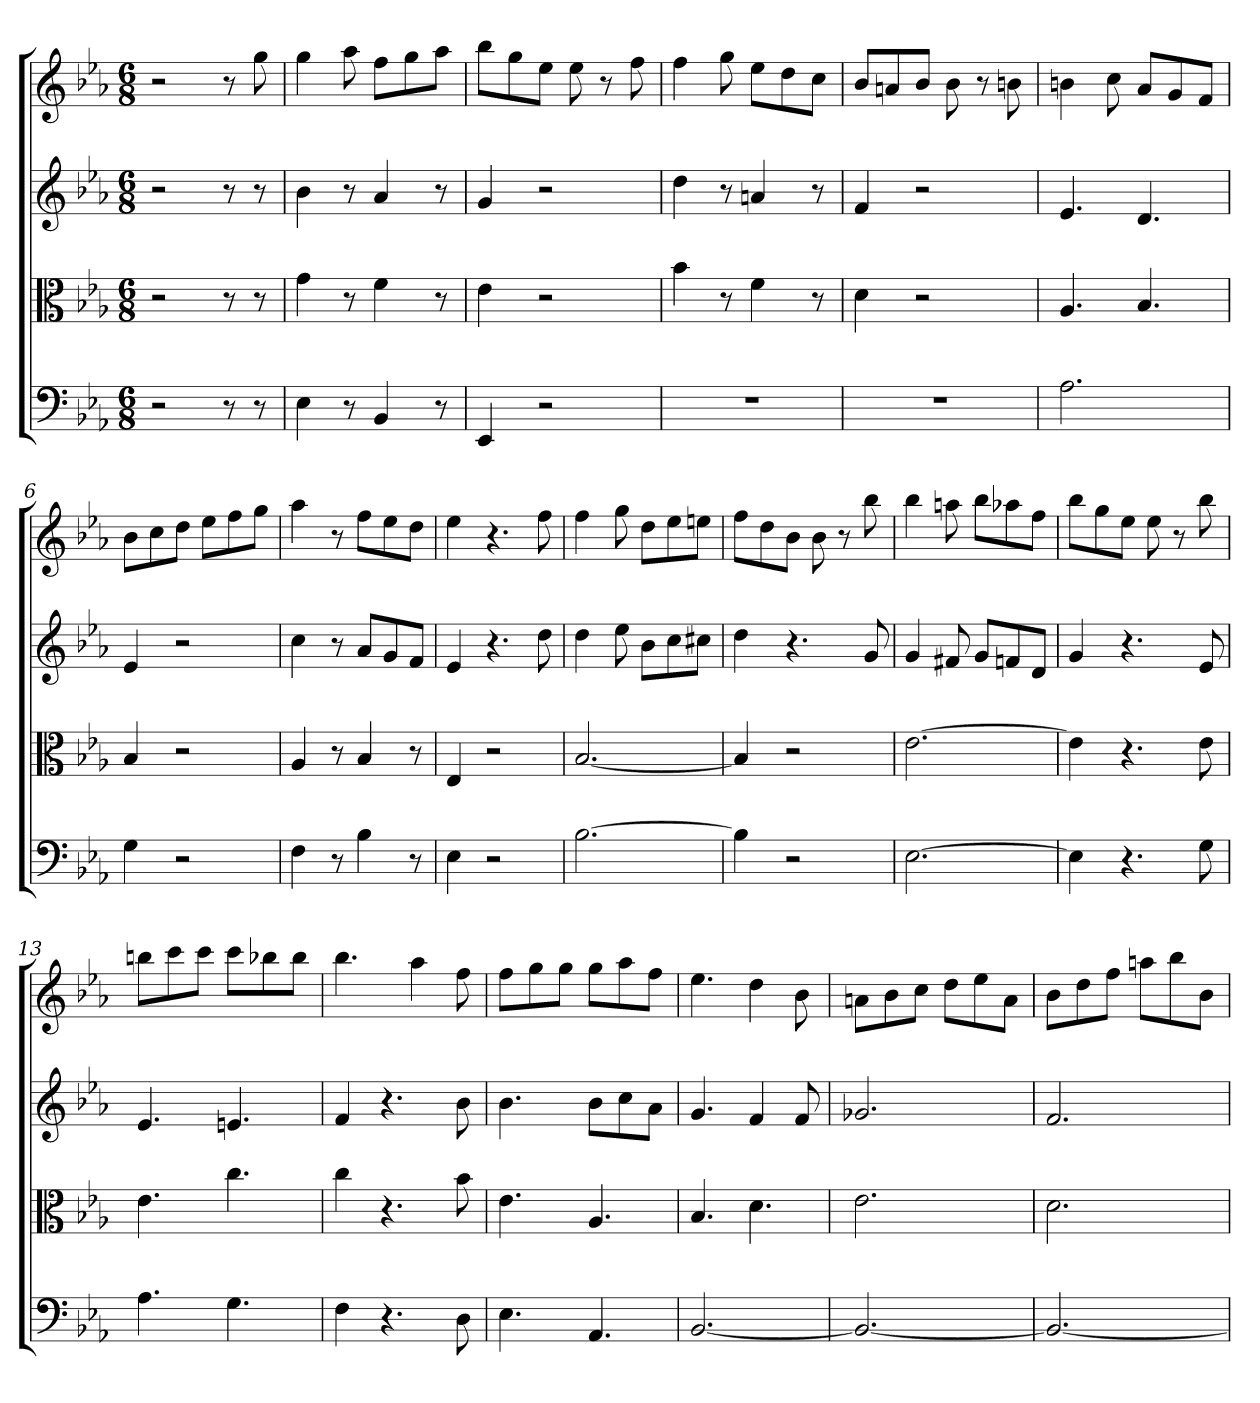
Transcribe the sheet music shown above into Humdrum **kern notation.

**kern	**kern	**kern	**kern
*part4	*part3	*part2	*part1
*staff4	*staff3	*staff2	*staff1
*clefF4	*clefC3	*	*
*k[b-e-a-]	*k[b-e-a-]	*k[b-e-a-]	*k[b-e-a-]
*E-:	*E-:	*E-:	*E-:
*M6/8	*M6/8	*M6/8	*M6/8
=	=	=	=
2r	2r	2r	2r
8r	8r	8r	8r
8r	8r	8r	8gg
=1	=1	=1	=1
4E-	4g	4b-	4gg
8r	8r	8r	8aa-
4BB-	4f	4a-	8ffL
.	.	.	8gg
8r	8r	8r	8aa-J
=2	=2	=2	=2
4EE-	4e-	4g	8bb-L
.	.	.	8gg
2r	2r	2r	8ee-J
.	.	.	8ee-
.	.	.	8r
.	.	.	8ff
=3	=3	=3	=3
2.r	4b-	4dd	4ff
.	8r	8r	8gg
.	4f	4an	8ee-L
.	.	.	8dd
.	8r	8r	8ccJ
=4	=4	=4	=4
2.r	4d	4f	8b-L
.	.	.	8an
.	2r	2r	8b-J
.	.	.	8b-
.	.	.	8r
.	.	.	8bn
=5	=5	=5	=5
2.A-	4.A-	4.e-	4bn
.	.	.	8cc
.	4.B-	4.d	8a-L
.	.	.	8g
.	.	.	8fJ
=6	=6	=6	=6
4G	4B-	4e-	8b-L
.	.	.	8cc
2r	2r	2r	8ddJ
.	.	.	8ee-L
.	.	.	8ff
.	.	.	8ggJ
=7	=7	=7	=7
4F	4A-	4cc	4aa-
8r	8r	8r	8r
4B-	4B-	8a-L	8ffL
.	.	8g	8ee-
8r	8r	8fJ	8ddJ
=8	=8	=8	=8
4E-	4E-	4e-	4ee-
2r	2r	4.r	4.r
.	.	8dd	8ff
=9	=9	=9	=9
[2.B-	[2.B-	4dd	4ff
.	.	8ee-	8gg
.	.	8b-L	8ddL
.	.	8cc	8ee-
.	.	8cc#XJ	8eenJ
=10	=10	=10	=10
4B-]	4B-]	4dd	8ffL
.	.	.	8dd
2r	2r	4.r	8b-J
.	.	.	8b-
.	.	.	8r
.	.	8g	8bb-
=11	=11	=11	=11
[2.E-	[2.e-	4g	4bb-
.	.	8f#X	8aan
.	.	8gL	8bb-L
.	.	8fn	8aa-X
.	.	8dJ	8ffJ
=12	=12	=12	=12
4E-]	4e-]	4g	8bb-L
.	.	.	8gg
4.r	4.r	4.r	8ee-J
.	.	.	8ee-
.	.	.	8r
8G	8e-	8e-	8bb-
=13	=13	=13	=13
4.A-	4.e-	4.e-	8bbnL
.	.	.	8ccc
.	.	.	8cccJ
4.G	4.cc	4.en	8cccL
.	.	.	8bb-X
.	.	.	8bb-J
=14	=14	=14	=14
4F	4cc	4f	4.bb-
4.r	4.r	4.r	.
.	.	.	4aa-
8D	8b-	8b-	8ff
=15	=15	=15	=15
4.E-	4.e-	4.b-	8ffL
.	.	.	8gg
.	.	.	8ggJ
4.AA-	4.A-	8b-L	8ggL
.	.	8cc	8aa-
.	.	8a-J	8ffJ
=16	=16	=16	=16
[2.BB-	4.B-	4.g	4.ee-
.	4.d	4f	4dd
.	.	8f	8b-
=17	=17	=17	=17
2.BB-_	2.e-	2.g-X	8anL
.	.	.	8b-
.	.	.	8ccJ
.	.	.	8ddL
.	.	.	8ee-
.	.	.	8aJ
=18	=18	=18	=18
2.BB-_	2.d	2.f	8b-L
.	.	.	8dd
.	.	.	8ffJ
.	.	.	8aanL
.	.	.	8bb-
.	.	.	8b-J
=	=	=	=
*-	*-	*-	*-
